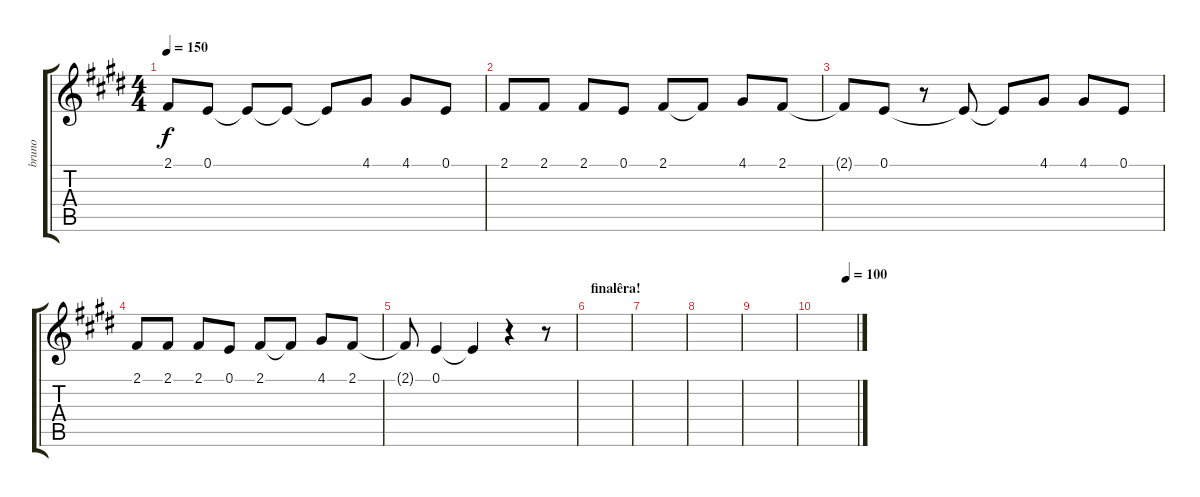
\track ("bruno" "bruno") {instrument trombone}
\staff {score tabs}
\tuning (E4 B3 G3 D3 A2 E2) {hide}
\ts (4 4)
\tempo 150
\clef g2
\ks e
2.1{t}.8{dy f} 0.1.8 0.1{t}.8 0.1{t}.8 0.1{t}.8 4.1.8 4.1.8 0.1.8 |
2.1.8 2.1.8 2.1.8 0.1.8 2.1.8 2.1{t}.8 4.1.8 2.1.8 |
2.1{t}.8 0.1.8 r.8 0.1{t}.8 0.1{t}.8 4.1.8 4.1.8 0.1.8 |
2.1.8 2.1.8 2.1.8 0.1.8 2.1.8 2.1{t}.8 4.1.8 2.1.8 |
2.1{t}.8 0.1.4 0.1{t}.4 r.4 r.8 |
\section ("" "finalêra!")
|
|
|
|
\tempo (100 0.75)
